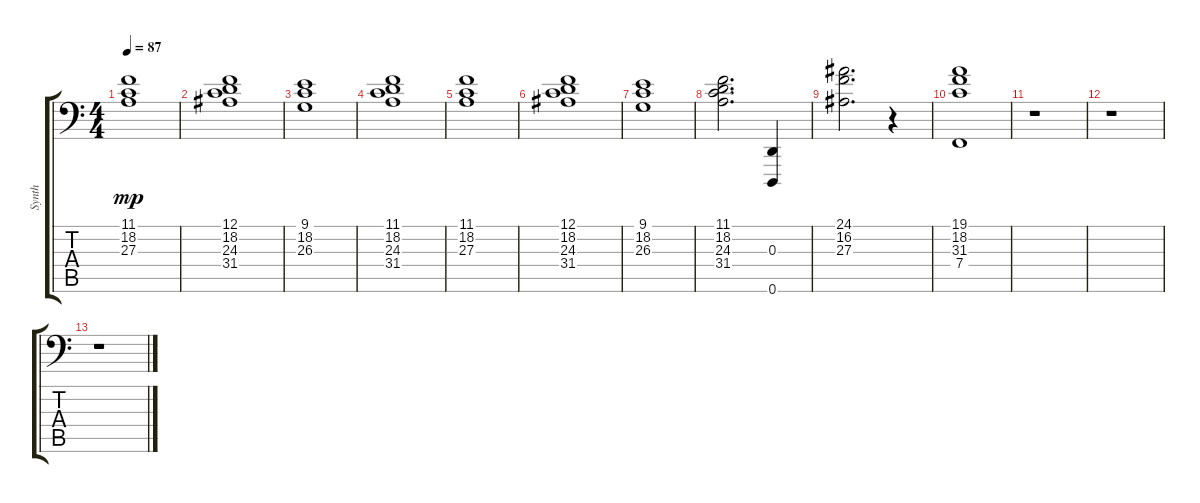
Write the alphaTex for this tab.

\track ("Synth" "Synth") {instrument synthstrings1}
\staff {score tabs}
\tuning (Bb2 Gb2 D2 Bb1 Gb1 D1) {hide}
\ts (4 4)
\tempo 87
\clef f4
\ks c
(11.1 18.2 27.3).1{dy mp} |
(12.1 18.2 24.3 31.4).1 |
(9.1 18.2 26.3).1 |
(11.1 18.2 24.3 31.4).1 |
(11.1 18.2 27.3).1 |
(12.1 18.2 24.3 31.4).1 |
(9.1 18.2 26.3).1 |
(11.1 18.2 24.3 31.4).2{d} (0.3 0.6).4 |
(24.1 16.2 27.3).2{d} r.4 |
(19.1 18.2 31.3 7.4).1 |
r.1 |
r.1 |
r.1
